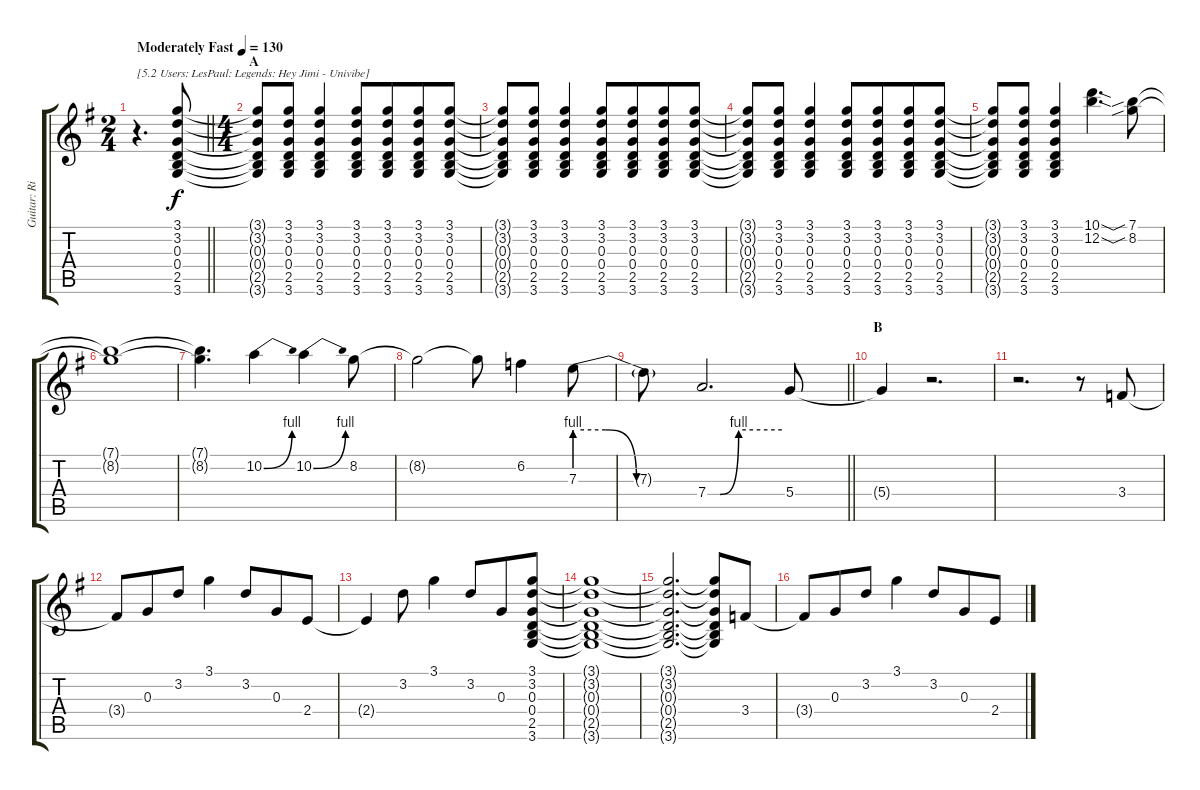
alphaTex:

\track ("Guitar: Ritchie" "Guitar: Ri") {instrument overdrivenguitar}
\staff {score tabs}
\tuning (E4 B3 G3 D3 A2 E2) {hide}
\ts (2 4)
\tempo (130 "Moderately Fast")
\clef g2
\barLineRight lightlight
\ks g
r.4{d txt "[5.2 Users: LesPaul: Legends: Hey Jimi - Univibe]" dy f instrument overdrivenguitar} (3.1 3.2 0.3 0.4 2.5 3.6).8 |
\ts (4 4)
\section ("" "A")
(3.1{t} 3.2{t} 0.3{t} 0.4{t} 2.5{t} 3.6{t}).8 (3.1 3.2 0.3 0.4 2.5 3.6).8 (3.1 3.2 0.3 0.4 2.5 3.6).4 (3.1 3.2 0.3 0.4 2.5 3.6).8 (3.1 3.2 0.3 0.4 2.5 3.6).8{beam merge} (3.1 3.2 0.3 0.4 2.5 3.6).8 (3.1 3.2 0.3 0.4 2.5 3.6).8 |
(3.1{t} 3.2{t} 0.3{t} 0.4{t} 2.5{t} 3.6{t}).8 (3.1 3.2 0.3 0.4 2.5 3.6).8 (3.1 3.2 0.3 0.4 2.5 3.6).4 (3.1 3.2 0.3 0.4 2.5 3.6).8 (3.1 3.2 0.3 0.4 2.5 3.6).8{beam merge} (3.1 3.2 0.3 0.4 2.5 3.6).8 (3.1 3.2 0.3 0.4 2.5 3.6).8 |
(3.1{t} 3.2{t} 0.3{t} 0.4{t} 2.5{t} 3.6{t}).8 (3.1 3.2 0.3 0.4 2.5 3.6).8 (3.1 3.2 0.3 0.4 2.5 3.6).4 (3.1 3.2 0.3 0.4 2.5 3.6).8 (3.1 3.2 0.3 0.4 2.5 3.6).8{beam merge} (3.1 3.2 0.3 0.4 2.5 3.6).8 (3.1 3.2 0.3 0.4 2.5 3.6).8 |
(3.1{t} 3.2{t} 0.3{t} 0.4{t} 2.5{t} 3.6{t}).8 (3.1 3.2 0.3 0.4 2.5 3.6).8 (3.1 3.2 0.3 0.4 2.5 3.6).4 (10.1{sod} 12.2{sod}).4{d} (7.1{sib} 8.2{sib}).8 |
(7.1{t} 8.2{t}).1 |
(7.1{t} 8.2{t}).4{d} 10.2{be (bend 0 0 60 4)}.4{beam merge} 10.2{be (bend 0 0 60 4)}.4 8.2.8 |
8.2{t}.2 8.2{t}.8 6.2.4 7.3{be (custom 0 4 15 4 30 0 60 0)}.8 |
\barLineRight lightlight
7.3{t}.8 7.4{be (custom 0 0 10 0 25 4 60 4)}.2{d} 5.4.8 |
\section ("" "B")
5.4{t}.4 r.2{d} |
r.2{d} r.8 3.4.8 |
3.4{t}.8 0.3.8{beam merge} 3.2.8 3.1.4 3.2.8{beam merge} 0.3.8 2.4.8 |
2.4{t}.4 3.2.8 3.1.4 3.2.8{beam merge} 0.3.8 (3.1 3.2 0.3 0.4 2.5 3.6).8 |
(3.1{t} 3.2{t} 0.3{t} 0.4{t} 2.5{t} 3.6{t}).1 |
(3.1{t} 3.2{t} 0.3{t} 0.4{t} 2.5{t} 3.6{t}).2{d} (3.1{t} 3.2{t} 0.3{t} 0.4{t} 2.5{t} 3.6{t}).8 3.4.8 |
3.4{t}.8 0.3.8{beam merge} 3.2.8 3.1.4 3.2.8{beam merge} 0.3.8 2.4.8
